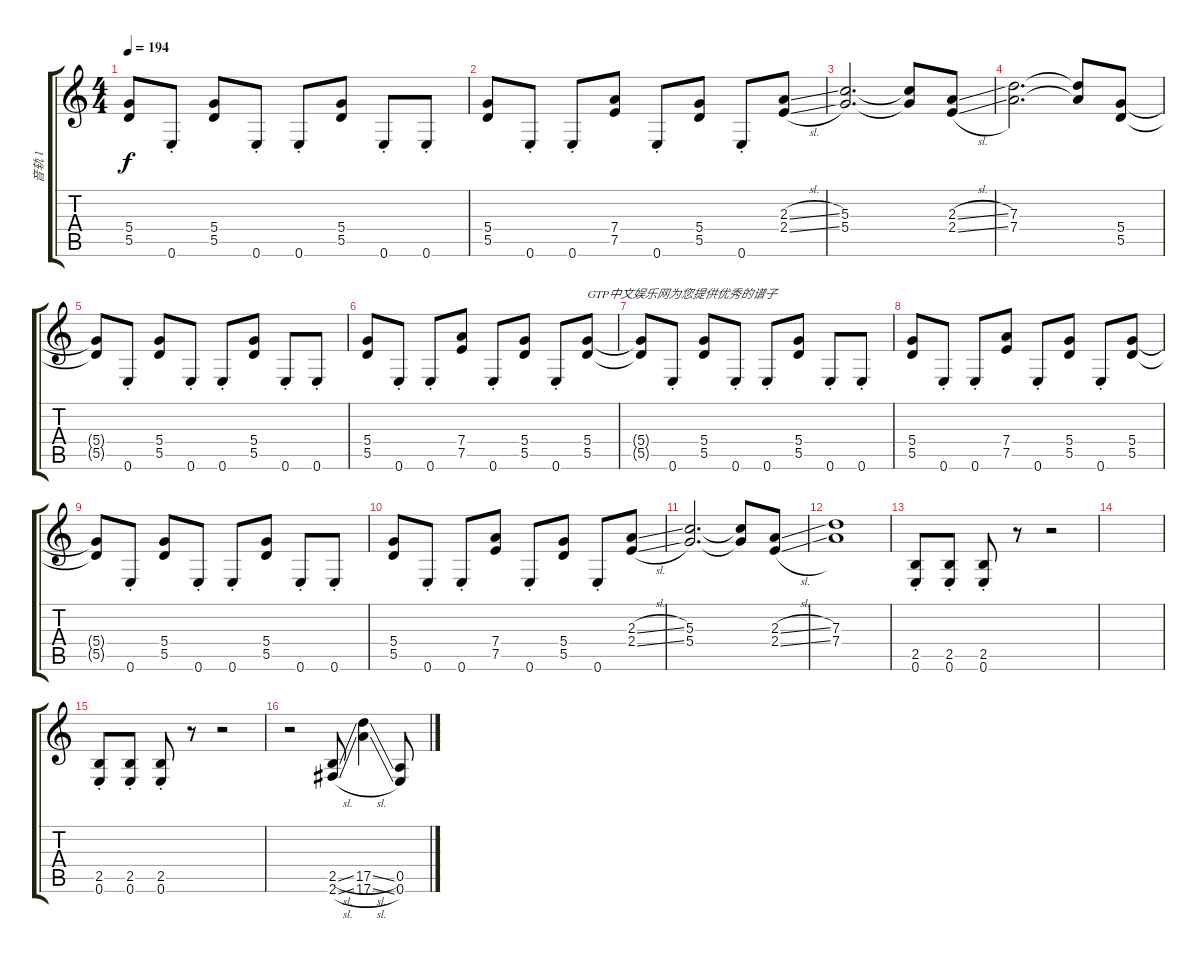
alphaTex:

\track ("音轨 1" "音轨 1") {instrument distortionguitar}
\staff {score tabs}
\tuning (E4 B3 G3 D3 A2 E2) {hide}
\ts (4 4)
\tempo 194
\clef g2
\ks c
(5.4{t} 5.5{t}).8{dy f} 0.6{st}.8 (5.4 5.5).8 0.6{st}.8 0.6{st}.8 (5.4 5.5).8 0.6{st}.8 0.6{st}.8 |
(5.4 5.5).8 0.6{st}.8 0.6{st}.8 (7.4 7.5).8 0.6{st}.8 (5.4 5.5).8 0.6{st}.8 (2.3{sl} 2.4{sl}).8 |
(5.3 5.4).2{d} (5.3{t} 5.4{t}).8 (2.3{sl} 2.4{sl}).8 |
(7.3 7.4).2{d} (7.3{t} 7.4{t}).8 (5.4 5.5).8 |
(5.4{t} 5.5{t}).8 0.6{st}.8 (5.4 5.5).8 0.6{st}.8 0.6{st}.8 (5.4 5.5).8 0.6{st}.8 0.6{st}.8 |
(5.4 5.5).8 0.6{st}.8 0.6{st}.8 (7.4 7.5).8 0.6{st}.8 (5.4 5.5).8 0.6{st}.8 (5.4 5.5).8{txt "GTP中文娱乐网为您提供优秀的谱子"} |
(5.4{t} 5.5{t}).8 0.6{st}.8 (5.4 5.5).8 0.6{st}.8 0.6{st}.8 (5.4 5.5).8 0.6{st}.8 0.6{st}.8 |
(5.4 5.5).8 0.6{st}.8 0.6{st}.8 (7.4 7.5).8 0.6{st}.8 (5.4 5.5).8 0.6{st}.8 (5.4 5.5).8 |
(5.4{t} 5.5{t}).8 0.6{st}.8 (5.4 5.5).8 0.6{st}.8 0.6{st}.8 (5.4 5.5).8 0.6{st}.8 0.6{st}.8 |
(5.4 5.5).8 0.6{st}.8 0.6{st}.8 (7.4 7.5).8 0.6{st}.8 (5.4 5.5).8 0.6{st}.8 (2.3{sl} 2.4{sl}).8 |
(5.3 5.4).2{d} (5.3{t} 5.4{t}).8 (2.3{sl} 2.4{sl}).8 |
(7.3 7.4).1 |
(2.5{st} 0.6{st}).8 (2.5{st} 0.6{st}).8 (2.5{st} 0.6{st}).8 r.8 r.2 |
|
(2.5{st} 0.6{st}).8 (2.5{st} 0.6{st}).8 (2.5{st} 0.6{st}).8 r.8 r.2 |
r.2 (2.5{sl} 2.6{sl}).8 (17.5{sl} 17.6{sl}).4 (0.5 0.6).8
